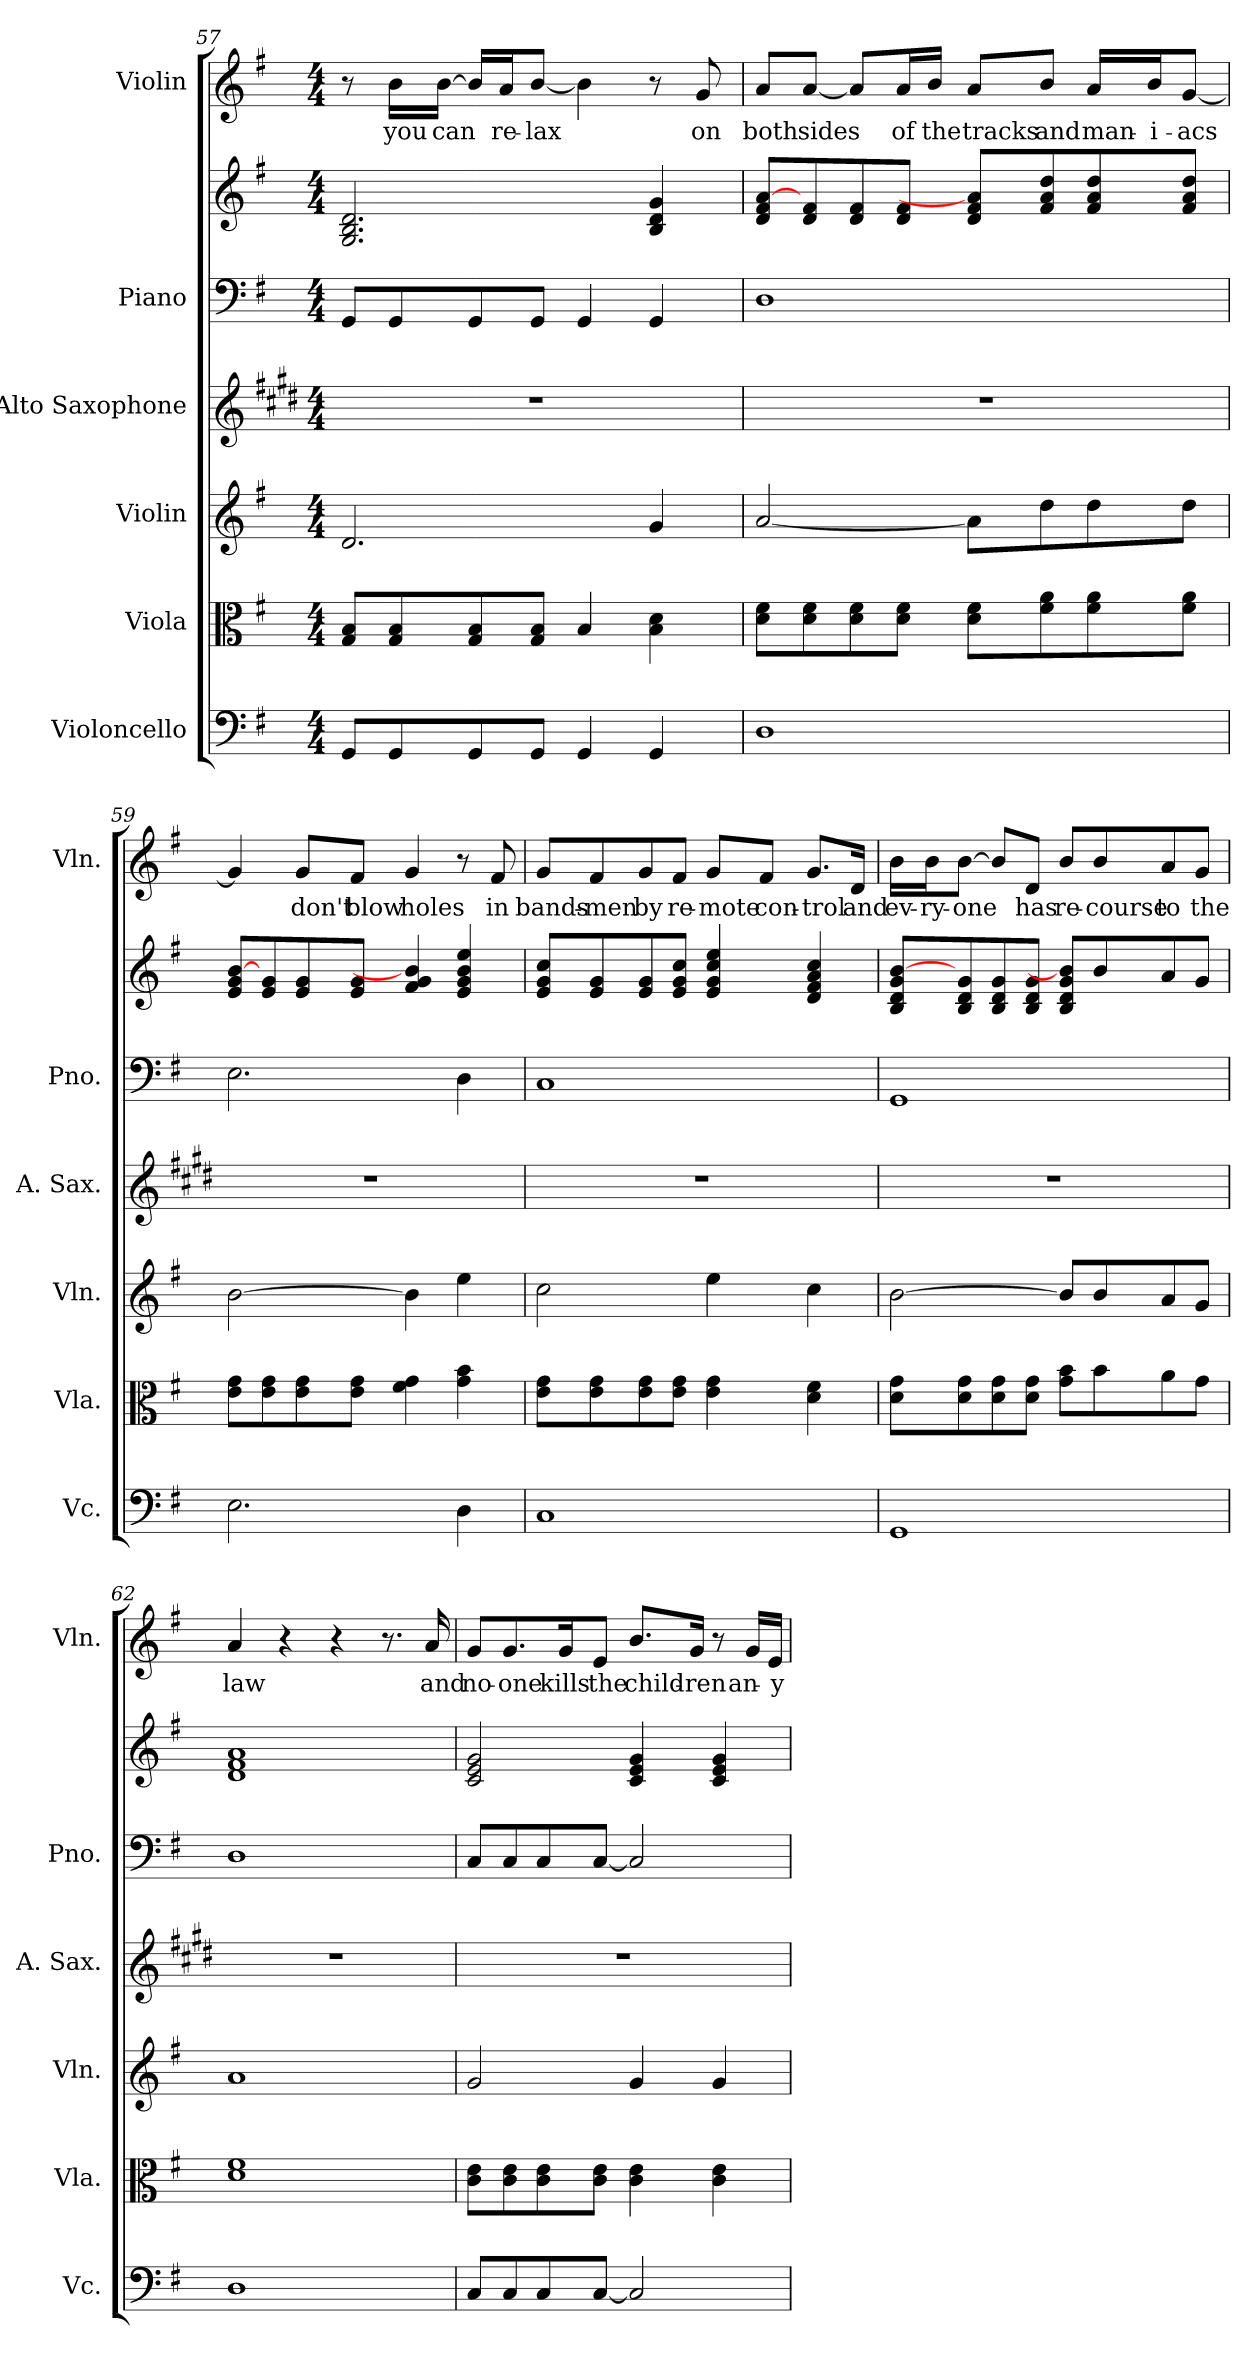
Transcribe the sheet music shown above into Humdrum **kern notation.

**kern	**kern	**kern	**kern	**kern	**kern	**kern	**text
*part6	*part5	*part4	*part3	*part2	*part2	*part1	*part1
*staff7	*staff6	*staff5	*staff4	*staff3	*staff2	*staff1	*staff1
*I"Violoncello	*I"Viola	*I"Violin	*I"Alto Saxophone	*I"Piano	*	*I"Violin	*
*I'Vc.	*I'Vla.	*I'Vln.	*I'A. Sax.	*I'Pno.	*	*I'Vln.	*
*clefF4	*clefC3	*clefG2	*clefG2	*clefF4	*clefG2	*clefG2	*
*	*	*	*ITrd5c9	*	*	*	*
*k[f#]	*k[f#]	*k[f#]	*k[f#]	*k[f#]	*k[f#]	*k[f#]	*
*M4/4	*M4/4	*M4/4	*M4/4	*M4/4	*M4/4	*M4/4	*
=57	=57	=57	=57	=57	=57	=57	=57
8GG/L	8G/ 8B/L	2.d/	1r	8GG/L	2.G/ 2.B/ 2.d/	8r	.
8GG/	8G/ 8B/	.	.	8GG/	.	16b\LL	you
.	.	.	.	.	.	[16b\JJ	can
8GG/	8G/ 8B/	.	.	8GG/	.	16b/LL]	.
.	.	.	.	.	.	16a/J	re-
8GG/J	8G/ 8B/J	.	.	8GG/J	.	[8b/J	-lax
4GG/	4B/	.	.	4GG/	.	4b\]	.
4GG/	4B\ 4d\	4g/	.	4GG/	4B/ 4d/ 4g/	8r	.
.	.	.	.	.	.	8g/	on
!!LO:PB:g=z
=58	=58	=58	=58	=58	=58	=58	=58
1D	8d\ 8f#\L	[2a/	1r	1D	8d/ 8f#/ [8a/L	8a/L	both
.	8d\ 8f#\	.	.	.	8d/ 8f#/	[8a/J	sides
.	8d\ 8f#\	.	.	.	8d/ 8f#/	8a/L]	.
.	8d\ 8f#\J	.	.	.	8d/ 8f#/J	16a/L	of
.	.	.	.	.	.	16b/JJ	the
.	8d\ 8f#\L	8a\L]	.	.	8d/ 8f#/ 8a/]L	8a/L	tracks
.	8f#\ 8a\	8dd\	.	.	8f#/ 8a/ 8dd/	8b/J	and
.	8f#\ 8a\	8dd\	.	.	8f#/ 8a/ 8dd/	16a/LL	man-
.	.	.	.	.	.	16b/J	-i-
.	8f#\ 8a\J	8dd\J	.	.	8f#/ 8a/ 8dd/J	[8g/J	-acs
=59	=59	=59	=59	=59	=59	=59	=59
2.E\	8e\ 8g\L	[2b\	1r	2.E\	8e/ 8g/ [8b/L	4g/]	.
.	8e\ 8g\	.	.	.	8e/ 8g/	.	.
.	8e\ 8g\	.	.	.	8e/ 8g/	8g/L	don't
.	8e\ 8g\J	.	.	.	8e/ 8g/J	8f#/J	blow
.	4f#\ 4g\	4b\]	.	.	4f#/ 4g/ 4b/]	4g/	holes
4D\	4g\ 4b\	4ee\	.	4D\	4e/ 4g/ 4b/ 4ee/	8r	.
.	.	.	.	.	.	8f#/	in
=60	=60	=60	=60	=60	=60	=60	=60
1C	8e\ 8g\L	2cc\	1r	1C	8e/ 8g/ 8cc/L	8g/L	bands-
.	8e\ 8g\	.	.	.	8e/ 8g/	8f#/	-men
.	8e\ 8g\	.	.	.	8e/ 8g/	8g/	by
.	8e\ 8g\J	.	.	.	8e/ 8g/ 8cc/J	8f#/J	re-
.	4e\ 4g\	4ee\	.	.	4e/ 4g/ 4cc/ 4ee/	8g/L	-mote
.	.	.	.	.	.	8f#/J	con-
.	4d\ 4f#\	4cc\	.	.	4d/ 4f#/ 4a/ 4cc/	8.g/L	-trol
.	.	.	.	.	.	16d/Jk	and
=61	=61	=61	=61	=61	=61	=61	=61
1GG	8d\ 8g\L	[2b\	1r	1GG	8B/ 8d/ 8g/ [8b/L	16b\LL	ev-
.	.	.	.	.	.	16b\J	-ry-
.	8d\ 8g\	.	.	.	8B/ 8d/ 8g/	[8b\J	-one
.	8d\ 8g\	.	.	.	8B/ 8d/ 8g/	8b/L]	.
.	8d\ 8g\J	.	.	.	8B/ 8d/ 8g/J	8d/J	has
.	8g\ 8b\L	8b/L]	.	.	8B/ 8d/ 8g/ 8b/]L	8b/L	re-
.	8b\	8b/	.	.	8b/	8b/	-course
.	8a\	8a/	.	.	8a/	8a/	to
.	8g\J	8g/J	.	.	8g/J	8g/J	the
!!LO:LB:g=z
=62	=62	=62	=62	=62	=62	=62	=62
1D	1d 1f#	1a	1r	1D	1d 1f# 1a	4a/	law
.	.	.	.	.	.	4r	.
.	.	.	.	.	.	4r	.
.	.	.	.	.	.	8.r	.
.	.	.	.	.	.	16a/	and
=63	=63	=63	=63	=63	=63	=63	=63
8C/L	8c\ 8e\L	2g/	1r	8C/L	2c/ 2e/ 2g/	8g/L	no-
8C/	8c\ 8e\	.	.	8C/	.	8.g/	-one
8C/	8c\ 8e\	.	.	8C/	.	.	.
.	.	.	.	.	.	16g/K	kills
[8C/J	8c\ 8e\J	.	.	[8C/J	.	8e/J	the
2C/]	4c\ 4e\	4g/	.	2C/]	4c/ 4e/ 4g/	8.b/L	child-
.	.	.	.	.	.	16g/Jk	-ren
.	4c\ 4e\	4g/	.	.	4c/ 4e/ 4g/	8r	.
.	.	.	.	.	.	16g/LL	an-
.	.	.	.	.	.	16e/JJ	-y-
=	=	=	=	=	=	=	=
*-	*-	*-	*-	*-	*-	*-	*-
